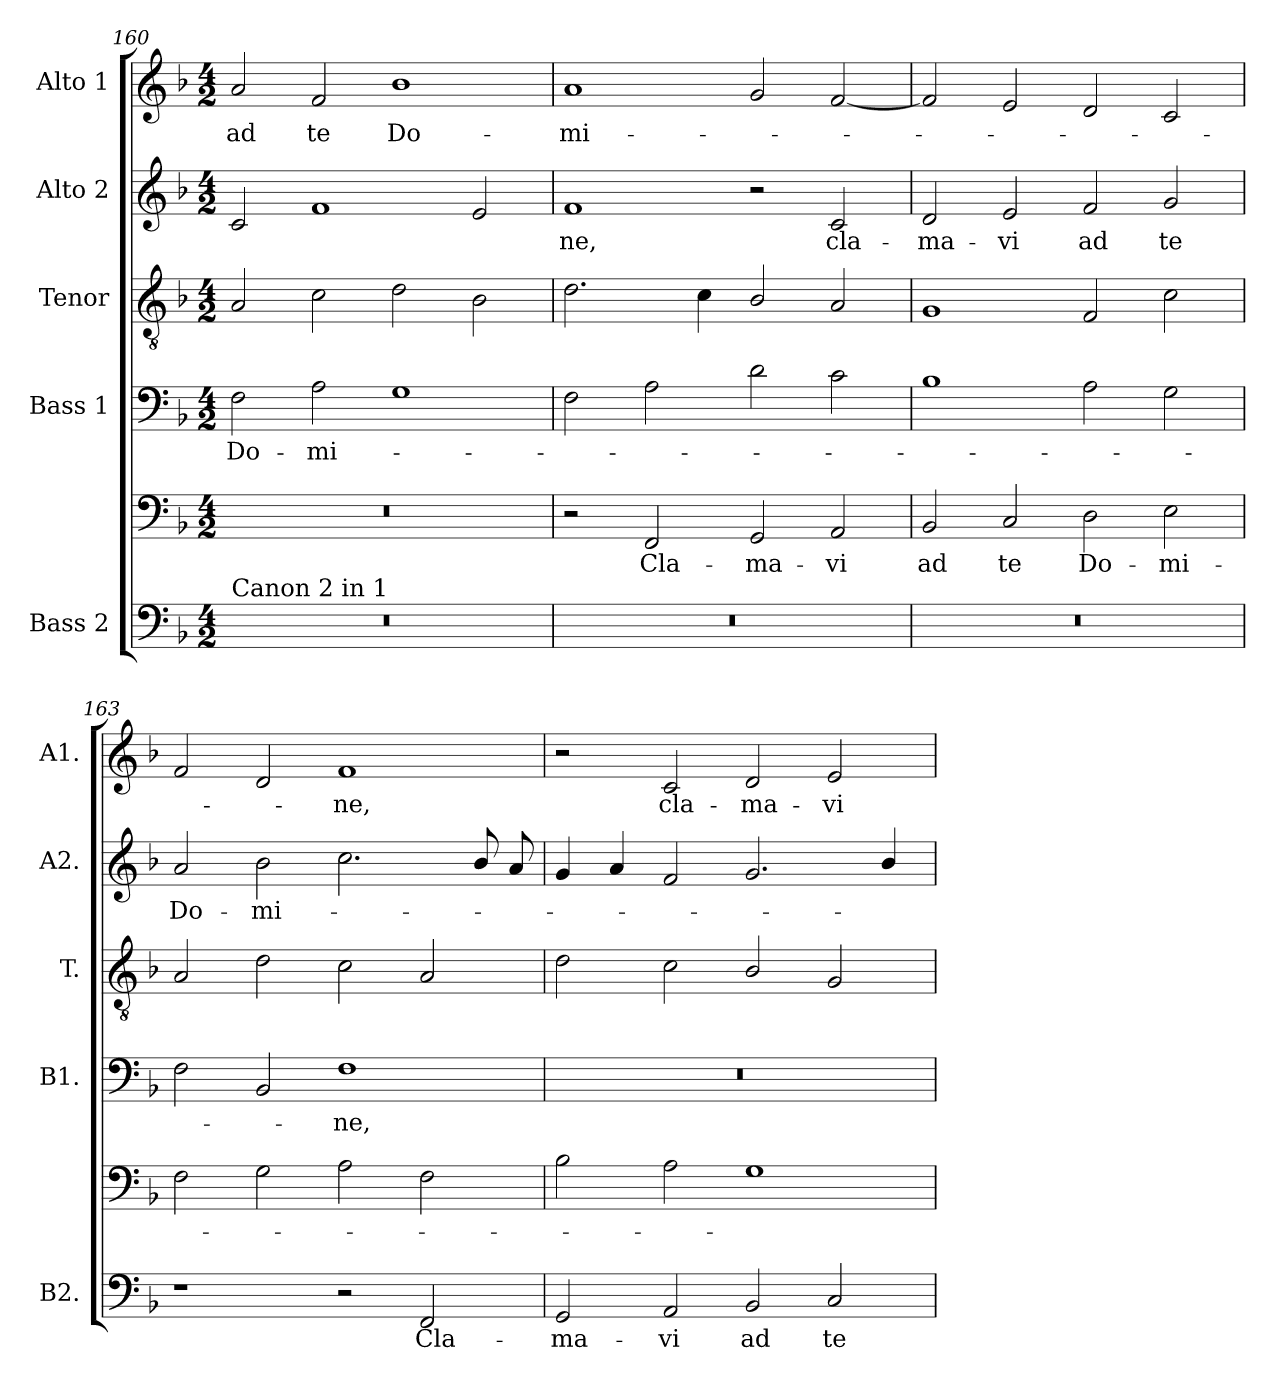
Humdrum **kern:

**kern	**text	**kern	**text	**kern	**text	**kern	**kern	**text	**kern	**text
*part5	*part5	*part5	*part5	*part4	*part4	*part3	*part2	*part2	*part1	*part1
*staff6	*staff6	*staff5	*staff5	*staff4	*staff4	*staff3	*staff2	*staff2	*staff1	*staff1
*I"Bass 2	*	*	*	*I"Bass 1	*	*I"Tenor	*I"Alto 2	*	*I"Alto 1	*
*I'B2.	*	*	*	*I'B1.	*	*I'T.	*I'A2.	*	*I'A1.	*
!!LO:PB:g=z
*clefF4	*	*clefF4	*	*clefF4	*	*clefGv2	*clefG2	*	*clefG2	*
*	*	*	*	*	*	*ITrd7c12	*	*	*	*
*k[b-]	*	*k[b-]	*	*k[b-]	*	*k[b-]	*k[b-]	*	*k[b-]	*
*F:	*	*F:	*	*F:	*	*F:	*F:	*	*F:	*
*M4/2	*	*M4/2	*	*M4/2	*	*M4/2	*M4/2	*	*M4/2	*
=160	=160	=160	=160	=160	=160	=160	=160	=160	=160	=160
!LO:N:vis=1	!	!LO:N:vis=1	!	!	!	!	!	!	!	!
!	!	!	!	!	!LO:LY:b:color=#000000	!	!	!	!	!
!LO:TX:a:t=Canon 2 in 1	!	!	!	!	!	!	!	!	!	!
!	!	!	!	!	!	!	!	!	!	!LO:LY:b:color=#000000
0r	.	0r	.	2Fi\	Do-	2AAi/	2ci/	.	2ai/	ad
!	!	!	!	!	!LO:LY:b:color=#000000	!	!	!	!	!
!	!	!	!	!	!	!	!	!	!	!LO:LY:b:color=#000000
.	.	.	.	2Ai\	-mi-	2Ci\	1fi	.	2fi/	te
!	!	!	!	!	!	!	!	!	!	!LO:LY:b:color=#000000
.	.	.	.	1Gi	.	2Di\	.	.	1b-i	Do-
.	.	.	.	.	.	2BB-i\	2ei/	.	.	.
=161	=161	=161	=161	=161	=161	=161	=161	=161	=161	=161
!LO:N:vis=1	!	!	!	!	!	!	!	!	!	!
!	!	!	!	!	!	!	!	!LO:LY:b:color=#000000	!	!
!	!	!	!	!	!	!	!	!	!	!LO:LY:b:color=#000000
0r	.	2r	.	2Fi\	.	2.Di\	1fi	-ne,	1ai	-mi-
!	!	!	!LO:LY:b:color=#000000	!	!	!	!	!	!	!
.	.	2FFi/	Cla-	2Ai\	.	.	.	.	.	.
.	.	.	.	.	.	4Ci\	.	.	.	.
!	!	!	!LO:LY:b:color=#000000	!	!	!	!	!	!	!
.	.	2GGi/	-ma-	2di\	.	2BB-i/	2r	.	2gi/	.
!	!	!	!LO:LY:b:color=#000000	!	!	!	!	!	!	!
!	!	!	!	!	!	!	!	!LO:LY:b:color=#000000	!	!
.	.	2AAi/	-vi	2ci\	.	2AAi/	2ci/	cla-	[2fi/	.
=162	=162	=162	=162	=162	=162	=162	=162	=162	=162	=162
!LO:N:vis=1	!	!	!	!	!	!	!	!	!	!
!	!	!	!LO:LY:b:color=#000000	!	!	!	!	!	!	!
!	!	!	!	!	!	!	!	!LO:LY:b:color=#000000	!	!
0r	.	2BB-i/	ad	1B-i	.	1GGi	2di/	-ma-	2fi/]	.
!	!	!	!LO:LY:b:color=#000000	!	!	!	!	!	!	!
!	!	!	!	!	!	!	!	!LO:LY:b:color=#000000	!	!
.	.	2Ci/	te	.	.	.	2ei/	-vi	2ei/	.
!	!	!	!LO:LY:b:color=#000000	!	!	!	!	!	!	!
!	!	!	!	!	!	!	!	!LO:LY:b:color=#000000	!	!
.	.	2Di\	Do-	2Ai\	.	2FFi/	2fi/	ad	2di/	.
!	!	!	!LO:LY:b:color=#000000	!	!	!	!	!	!	!
!	!	!	!	!	!	!	!	!LO:LY:b:color=#000000	!	!
.	.	2Ei\	-mi-	2Gi\	.	2Ci\	2gi/	te	2ci/	.
=163	=163	=163	=163	=163	=163	=163	=163	=163	=163	=163
!	!	!	!	!	!	!	!	!LO:LY:b:color=#000000	!	!
1r	.	2Fi\	.	2Fi\	.	2AAi/	2ai/	Do-	2fi/	.
!	!	!	!	!	!	!	!	!LO:LY:b:color=#000000	!	!
.	.	2Gi\	.	2BB-i/	.	2Di\	2b-i\	-mi-	2di/	.
!	!	!	!	!	!LO:LY:b:color=#000000	!	!	!	!	!
!	!	!	!	!	!	!	!	!	!	!LO:LY:b:color=#000000
2r	.	2Ai\	.	1Fi	-ne,	2Ci\	2.cci\	.	1fi	-ne,
!	!LO:LY:b:color=#000000	!	!	!	!	!	!	!	!	!
2FFi/	Cla-	2Fi\	.	.	.	2AAi/	.	.	.	.
.	.	.	.	.	.	.	8b-i/	.	.	.
.	.	.	.	.	.	.	8ai/	.	.	.
=164	=164	=164	=164	=164	=164	=164	=164	=164	=164	=164
!	!LO:LY:b:color=#000000	!	!	!LO:N:vis=1	!	!	!	!	!	!
2GGi/	-ma-	2B-i\	.	0r	.	2Di\	4gi/	.	2r	.
.	.	.	.	.	.	.	4ai/	.	.	.
!	!LO:LY:b:color=#000000	!	!	!	!	!	!	!	!	!
!	!	!	!	!	!	!	!	!	!	!LO:LY:b:color=#000000
2AAi/	-vi	2Ai\	.	.	.	2Ci\	2fi/	.	2ci/	cla-
!	!LO:LY:b:color=#000000	!	!	!	!	!	!	!	!	!
!	!	!	!	!	!	!	!	!	!	!LO:LY:b:color=#000000
2BB-i/	ad	1Gi	.	.	.	2BB-i/	2.gi/	.	2di/	-ma-
!	!LO:LY:b:color=#000000	!	!	!	!	!	!	!	!	!
!	!	!	!	!	!	!	!	!	!	!LO:LY:b:color=#000000
2Ci/	te	.	.	.	.	2GGi/	.	.	2ei/	-vi
.	.	.	.	.	.	.	4b-i/	.	.	.
=	=	=	=	=	=	=	=	=	=	=
*-	*-	*-	*-	*-	*-	*-	*-	*-	*-	*-
